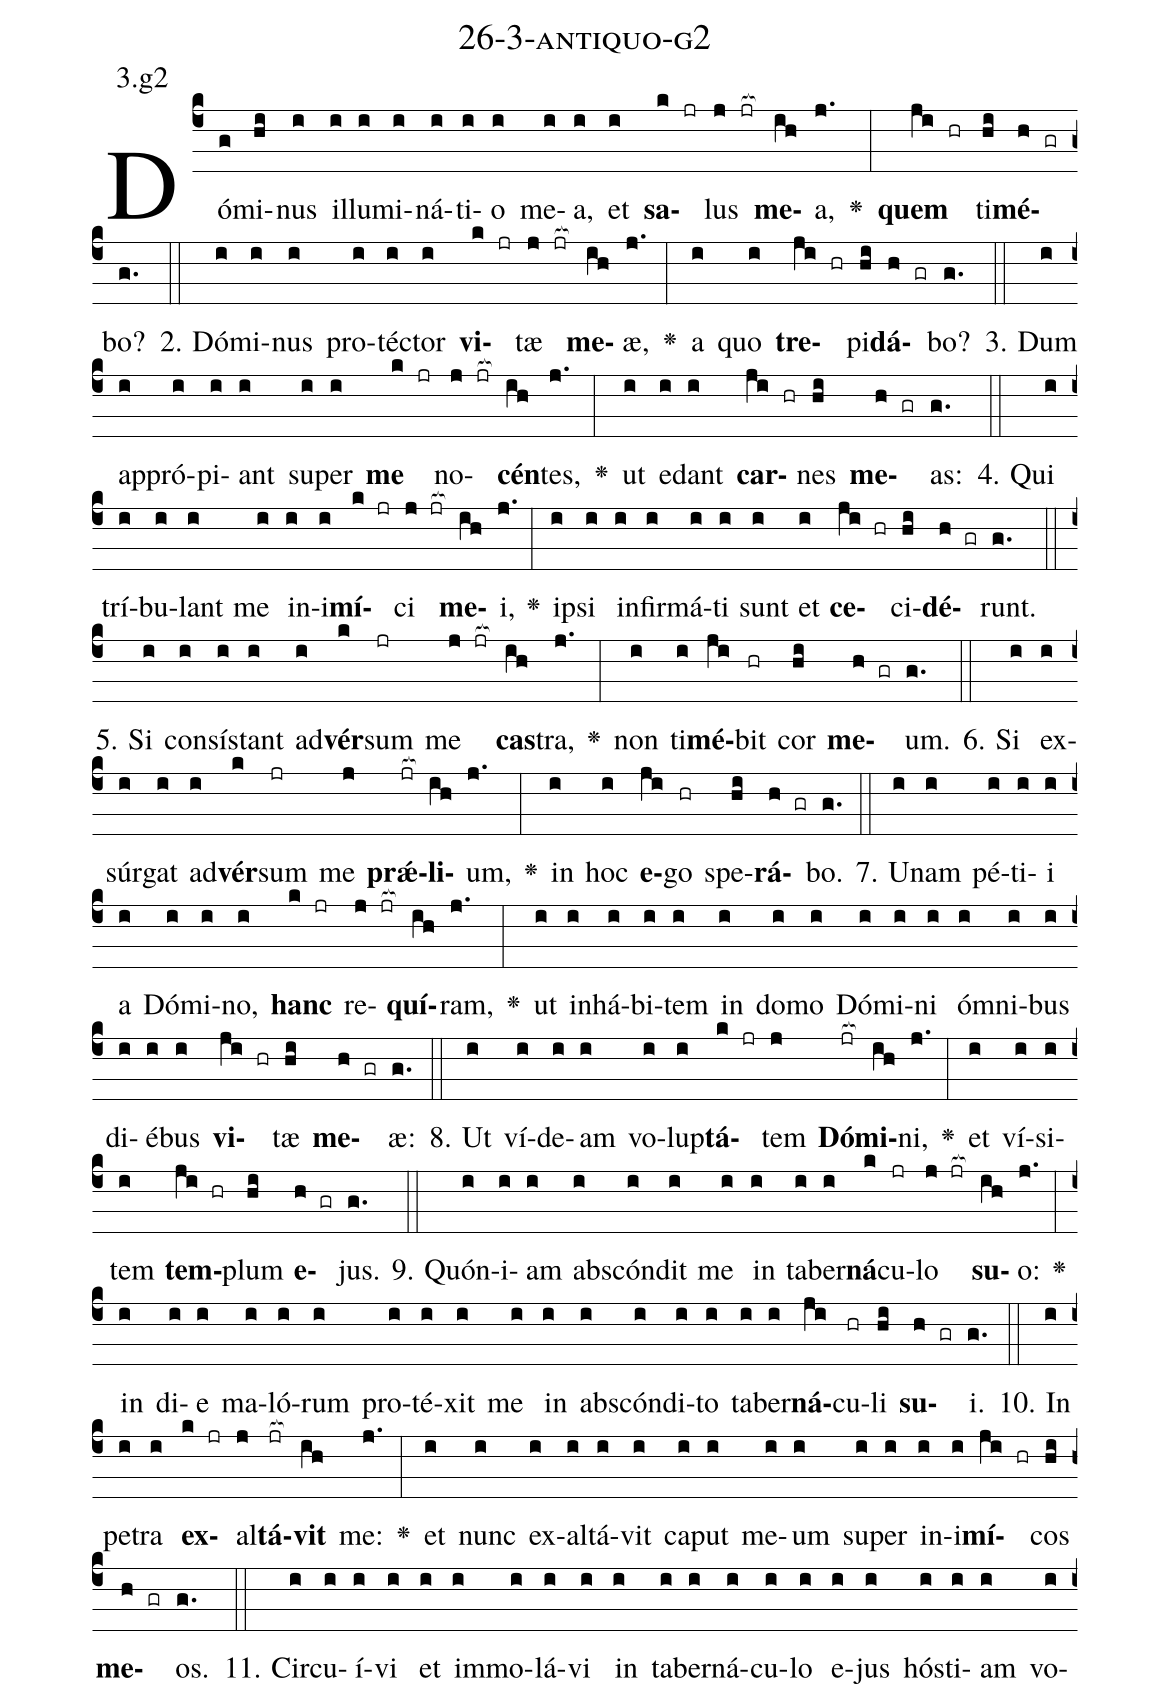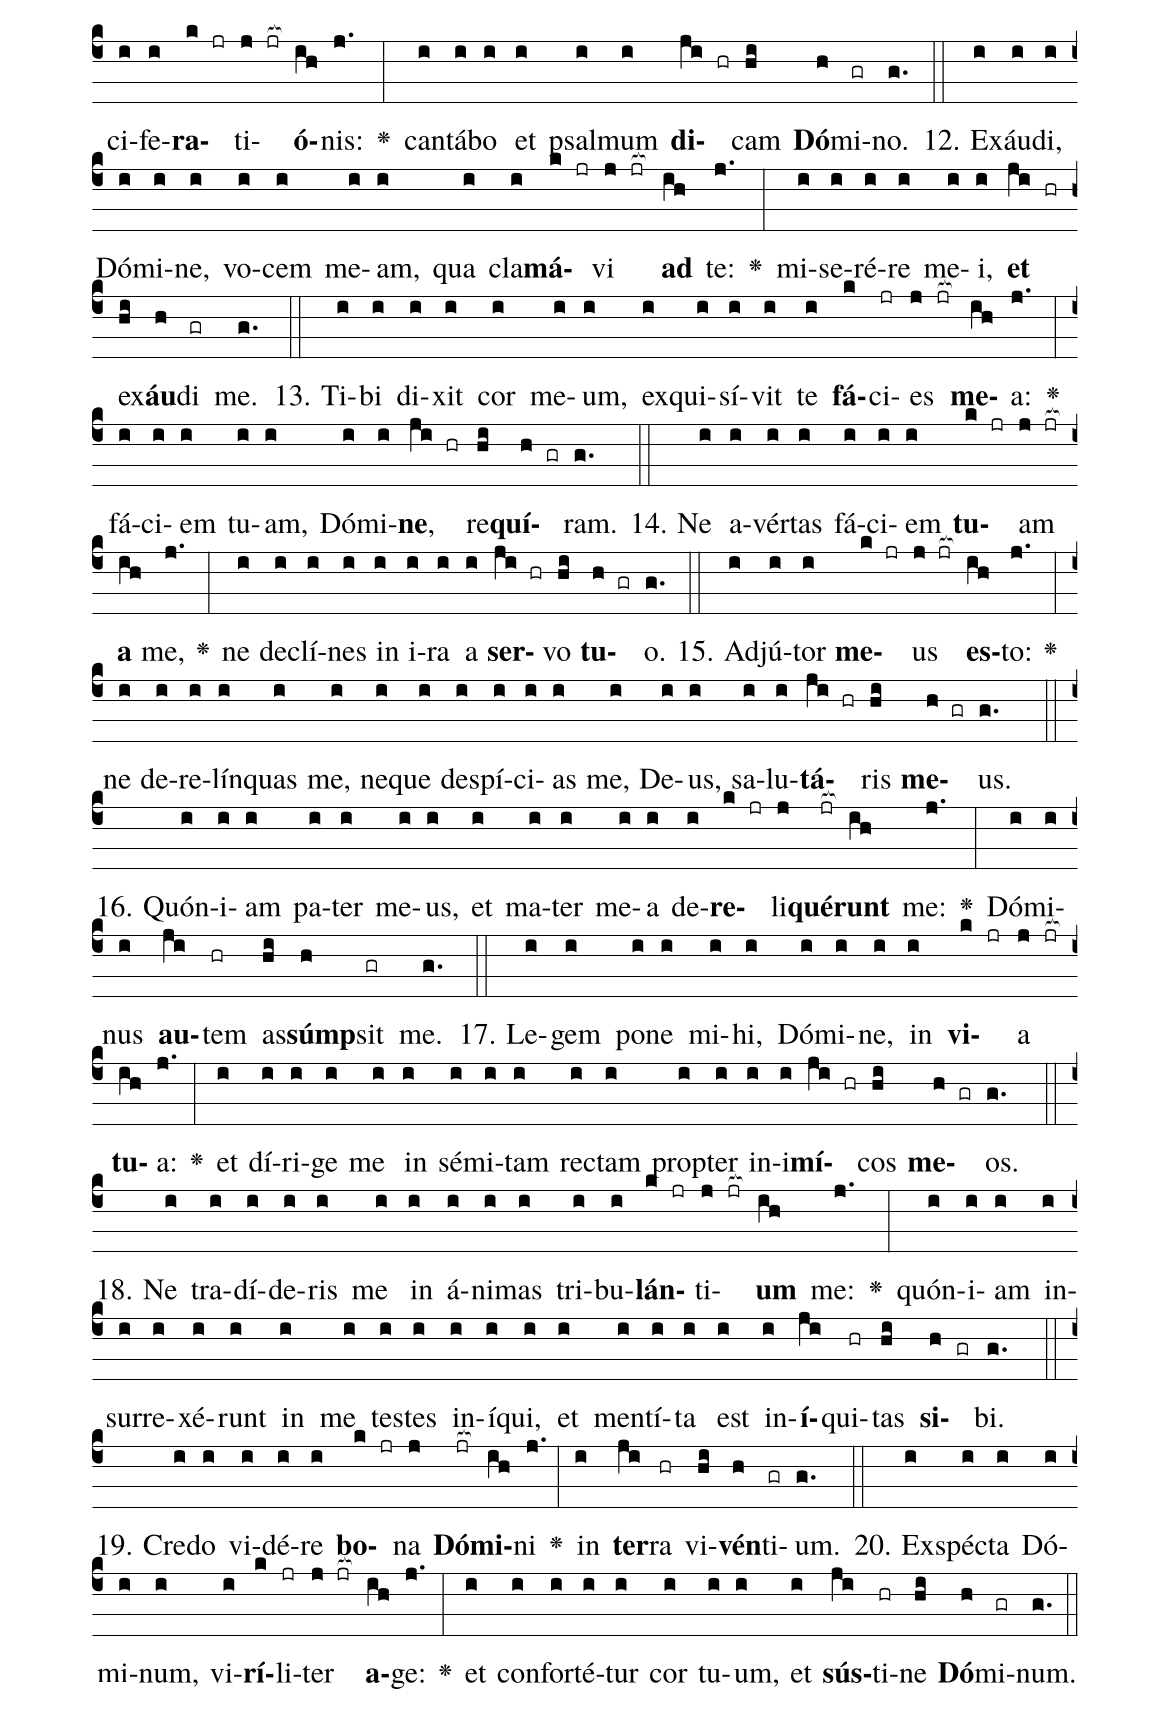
name: 26-3-antiquo-g2;
annotation: 3.g2;
%%
(c4)Dó(g)mi(hi)nus(i) il(i)lu(i)mi(i)ná(i)ti(i)o(i) me(i)a,(i) et(i) <b>sa</b>(k jr)lus(j jr[ocb:1{]) <b>me</b>(ih[ocb:0}])a,(j.) <v>\greheightstar</v>(:) <b>quem</b>(ji hr) ti(hi)<b>mé</b>(h gr)bo?(g.) (::)
2. Dó(i)mi(i)nus(i) pro(i)téc(i)tor(i) <b>vi</b>(k jr)tæ(j jr[ocb:1{]) <b>me</b>(ih[ocb:0}])æ,(j.) <v>\greheightstar</v>(:) a(i) quo(i) <b>tre</b>(ji hr)pi(hi)<b>dá</b>(h gr)bo?(g.) (::)
3. Dum(i) ap(i)pró(i)pi(i)ant(i) su(i)per(i) <b>me</b>(k jr) no(j jr[ocb:1{])<b>cén</b>(ih[ocb:0}])tes,(j.) <v>\greheightstar</v>(:) ut(i) e(i)dant(i) <b>car</b>(ji hr)nes(hi) <b>me</b>(h gr)as:(g.) (::)
4. Qui(i) trí(i)bu(i)lant(i) me(i) in(i)i(i)<b>mí</b>(k jr)ci(j jr[ocb:1{]) <b>me</b>(ih[ocb:0}])i,(j.) <v>\greheightstar</v>(:) ip(i)si(i) in(i)fir(i)má(i)ti(i) sunt(i) et(i) <b>ce</b>(ji hr)ci(hi)<b>dé</b>(h gr)runt.(g.) (::)
5. Si(i) con(i)sís(i)tant(i) ad(i)<b>vér</b>(k)sum(jr) me(j jr[ocb:1{]) <b>cas</b>(ih[ocb:0}])tra,(j.) <v>\greheightstar</v>(:) non(i) ti(i)<b>mé</b>(ji)bit(hr) cor(hi) <b>me</b>(h gr)um.(g.) (::)
6. Si(i) ex(i)súr(i)gat(i) ad(i)<b>vér</b>(k)sum(jr) me(j) <b>prǽ</b>(jr[ocb:1{])<b>li</b>(ih[ocb:0}])um,(j.) <v>\greheightstar</v>(:) in(i) hoc(i) <b>e</b>(ji)go(hr) spe(hi)<b>rá</b>(h gr)bo.(g.) (::)
7. U(i)nam(i) pé(i)ti(i)i(i) a(i) Dó(i)mi(i)no,(i) <b>hanc</b>(k jr) re(j jr[ocb:1{])<b>quí</b>(ih[ocb:0}])ram,(j.) <v>\greheightstar</v>(:) ut(i) in(i)há(i)bi(i)tem(i) in(i) do(i)mo(i) Dó(i)mi(i)ni(i) óm(i)ni(i)bus(i) di(i)é(i)bus(i) <b>vi</b>(ji hr)tæ(hi) <b>me</b>(h gr)æ:(g.) (::)
8. Ut(i) ví(i)de(i)am(i) vo(i)lup(i)<b>tá</b>(k jr)tem(j) <b>Dó</b>(jr[ocb:1{])<b>mi</b>(ih[ocb:0}])ni,(j.) <v>\greheightstar</v>(:) et(i) ví(i)si(i)tem(i) <b>tem</b>(ji hr)plum(hi) <b>e</b>(h gr)jus.(g.) (::)
9. Quón(i)i(i)am(i) abs(i)cón(i)dit(i) me(i) in(i) ta(i)ber(i)<b>ná</b>(k)cu(jr)lo(j jr[ocb:1{]) <b>su</b>(ih[ocb:0}])o:(j.) <v>\greheightstar</v>(:) in(i) di(i)e(i) ma(i)ló(i)rum(i) pro(i)té(i)xit(i) me(i) in(i) abs(i)cón(i)di(i)to(i) ta(i)ber(i)<b>ná</b>(ji)cu(hr)li(hi) <b>su</b>(h gr)i.(g.) (::)
10. In(i) pe(i)tra(i) <b>ex</b>(k jr)al(j)<b>tá</b>(jr[ocb:1{])<b>vit</b>(ih[ocb:0}]) me:(j.) <v>\greheightstar</v>(:) et(i) nunc(i) ex(i)al(i)tá(i)vit(i) ca(i)put(i) me(i)um(i) su(i)per(i) in(i)i(i)<b>mí</b>(ji hr)cos(hi) <b>me</b>(h gr)os.(g.) (::)
11. Cir(i)cu(i)í(i)vi(i) et(i) im(i)mo(i)lá(i)vi(i) in(i) ta(i)ber(i)ná(i)cu(i)lo(i) e(i)jus(i) hós(i)ti(i)am(i) vo(i)ci(i)fe(i)<b>ra</b>(k jr)ti(j jr[ocb:1{])<b>ó</b>(ih[ocb:0}])nis:(j.) <v>\greheightstar</v>(:) can(i)tá(i)bo(i) et(i) psal(i)mum(i) <b>di</b>(ji hr)cam(hi) <b>Dó</b>(h)mi(gr)no.(g.) (::)
12. Ex(i)áu(i)di,(i) Dó(i)mi(i)ne,(i) vo(i)cem(i) me(i)am,(i) qua(i) cla(i)<b>má</b>(k jr)vi(j jr[ocb:1{]) <b>ad</b>(ih[ocb:0}]) te:(j.) <v>\greheightstar</v>(:) mi(i)se(i)ré(i)re(i) me(i)i,(i) <b>et</b>(ji hr) ex(hi)<b>áu</b>(h)di(gr) me.(g.) (::)
13. Ti(i)bi(i) di(i)xit(i) cor(i) me(i)um,(i) ex(i)qui(i)sí(i)vit(i) te(i) <b>fá</b>(k)ci(jr)es(j jr[ocb:1{]) <b>me</b>(ih[ocb:0}])a:(j.) <v>\greheightstar</v>(:) fá(i)ci(i)em(i) tu(i)am,(i) Dó(i)mi(i)<b>ne</b>,(ji hr) re(hi)<b>quí</b>(h gr)ram.(g.) (::)
14. Ne(i) a(i)vér(i)tas(i) fá(i)ci(i)em(i) <b>tu</b>(k jr)am(j jr[ocb:1{]) <b>a</b>(ih[ocb:0}]) me,(j.) <v>\greheightstar</v>(:) ne(i) de(i)clí(i)nes(i) in(i) i(i)ra(i) a(i) <b>ser</b>(ji hr)vo(hi) <b>tu</b>(h gr)o.(g.) (::)
15. Ad(i)jú(i)tor(i) <b>me</b>(k jr)us(j jr[ocb:1{]) <b>es</b>(ih[ocb:0}])to:(j.) <v>\greheightstar</v>(:) ne(i) de(i)re(i)lín(i)quas(i) me,(i) ne(i)que(i) de(i)spí(i)ci(i)as(i) me,(i) De(i)us,(i) sa(i)lu(i)<b>tá</b>(ji hr)ris(hi) <b>me</b>(h gr)us.(g.) (::)
16. Quón(i)i(i)am(i) pa(i)ter(i) me(i)us,(i) et(i) ma(i)ter(i) me(i)a(i) de(i)<b>re</b>(k jr)li(j)<b>qué</b>(jr[ocb:1{])<b>runt</b>(ih[ocb:0}]) me:(j.) <v>\greheightstar</v>(:) Dó(i)mi(i)nus(i) <b>au</b>(ji)tem(hr) as(hi)<b>súmp</b>(h)sit(gr) me.(g.) (::)
17. Le(i)gem(i) po(i)ne(i) mi(i)hi,(i) Dó(i)mi(i)ne,(i) in(i) <b>vi</b>(k jr)a(j jr[ocb:1{]) <b>tu</b>(ih[ocb:0}])a:(j.) <v>\greheightstar</v>(:) et(i) dí(i)ri(i)ge(i) me(i) in(i) sé(i)mi(i)tam(i) rec(i)tam(i) prop(i)ter(i) in(i)i(i)<b>mí</b>(ji hr)cos(hi) <b>me</b>(h gr)os.(g.) (::)
18. Ne(i) tra(i)dí(i)de(i)ris(i) me(i) in(i) á(i)ni(i)mas(i) tri(i)bu(i)<b>lán</b>(k jr)ti(j jr[ocb:1{])<b>um</b>(ih[ocb:0}]) me:(j.) <v>\greheightstar</v>(:) quón(i)i(i)am(i) in(i)sur(i)re(i)xé(i)runt(i) in(i) me(i) tes(i)tes(i) in(i)í(i)qui,(i) et(i) men(i)tí(i)ta(i) est(i) in(i)<b>í</b>(ji)qui(hr)tas(hi) <b>si</b>(h gr)bi.(g.) (::)
19. Cre(i)do(i) vi(i)dé(i)re(i) <b>bo</b>(k jr)na(j) <b>Dó</b>(jr[ocb:1{])<b>mi</b>(ih[ocb:0}])ni(j.) <v>\greheightstar</v>(:) in(i) <b>ter</b>(ji)ra(hr) vi(hi)<b>vén</b>(h)ti(gr)um.(g.) (::)
20. Ex(i)spéc(i)ta(i) Dó(i)mi(i)num,(i) vi(i)<b>rí</b>(k)li(jr)ter(j jr[ocb:1{]) <b>a</b>(ih[ocb:0}])ge:(j.) <v>\greheightstar</v>(:) et(i) con(i)for(i)té(i)tur(i) cor(i) tu(i)um,(i) et(i) <b>sús</b>(ji)ti(hr)ne(hi) <b>Dó</b>(h)mi(gr)num.(g.) (::)
